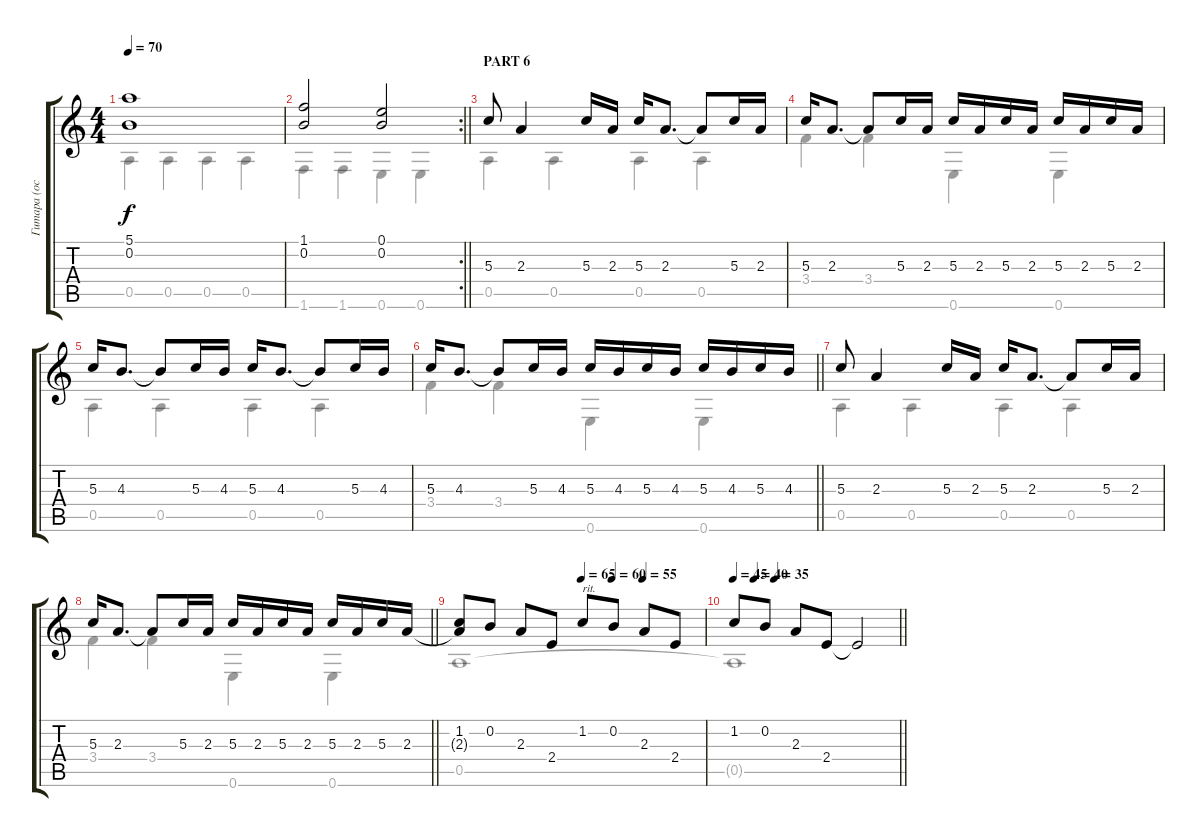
\track ("Гитара (основа)" "Гитара (ос") {instrument acousticguitarnylon}
\staff {score tabs}
\tuning (E4 B3 G3 D3 A2 E2) {hide}
\voice
\ts (4 4)
\tempo 70
\clef g2
\ks c
(5.1 0.2).1{dy f} |
\rc 2
\barLineRight lightlight
(1.1 0.2).2 (0.1 0.2).2 |
\section ("" "PART 6")
5.3.8 2.3.4 5.3.16 2.3.16 5.3.16 2.3.8{d} 2.3{t}.8 5.3.16 2.3.16 |
5.3.16 2.3.8{d} 2.3{t}.8 5.3.16 2.3.16 5.3.16 2.3.16 5.3.16 2.3.16 5.3.16 2.3.16 5.3.16 2.3.16 |
5.3.16 4.3.8{d} 4.3{t}.8 5.3.16 4.3.16 5.3.16 4.3.8{d} 4.3{t}.8 5.3.16 4.3.16 |
\barLineRight lightlight
5.3.16 4.3.8{d} 4.3{t}.8 5.3.16 4.3.16 5.3.16 4.3.16 5.3.16 4.3.16 5.3.16 4.3.16 5.3.16 4.3.16 |
5.3.8 2.3.4 5.3.16 2.3.16 5.3.16 2.3.8{d} 2.3{t}.8 5.3.16 2.3.16 |
\barLineRight lightlight
5.3.16 2.3.8{d} 2.3{t}.8 5.3.16 2.3.16 5.3.16 2.3.16 5.3.16 2.3.16 5.3.16 2.3.16 5.3.16 2.3.16 |
\tempo (65 0.5)
\tempo (60 0.625)
\tempo (55 0.75)
(1.2 2.3{t}).8 0.2.8 2.3.8 2.4.8 1.2.8{txt "rit."} 0.2.8 2.3.8 2.4.8 |
\tempo 45
\tempo (40 0.125)
\tempo (35 0.25)
\barLineRight lightlight
1.2.8 0.2.8 2.3.8 2.4.8 2.4{t}.2
\voice
\clef g2
\ottava regular
\simile none
\ks c
0.5.4{dy f} 0.5.4 0.5.4 0.5.4 |
\barLineRight lightlight
1.6.4 1.6.4 0.6.4 0.6.4 |
0.5.4 0.5.4 0.5.4 0.5.4 |
3.4.4 3.4.4 0.6.4 0.6.4 |
0.5.4 0.5.4 0.5.4 0.5.4 |
\barLineRight lightlight
3.4.4 3.4.4 0.6.4 0.6.4 |
0.5.4 0.5.4 0.5.4 0.5.4 |
\barLineRight lightlight
3.4.4 3.4.4 0.6.4 0.6.4 |
0.5.1 |
\barLineRight lightlight
0.5{t}.1
